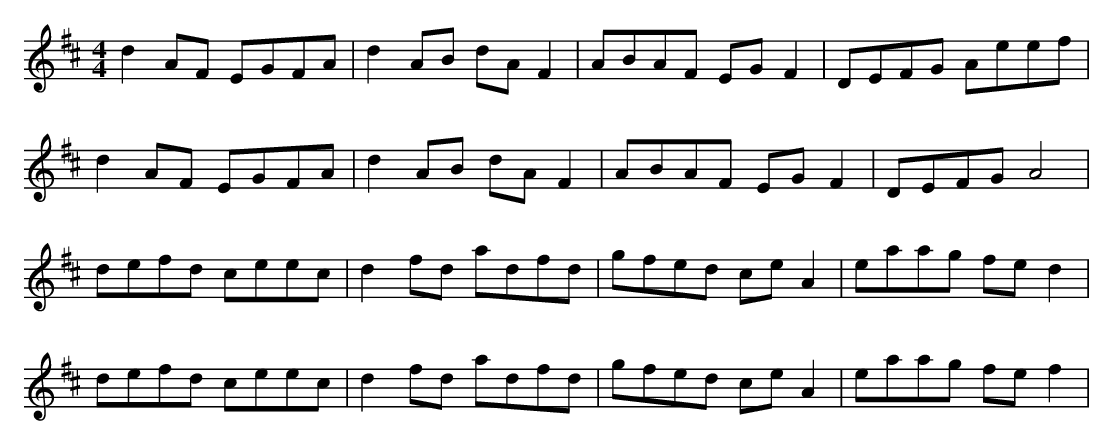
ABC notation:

X:1
M:4/4
K:D
d2 AF EGFA|d2 AB dA F2|ABAF EG F2|DEFG Aeef|
d2 AF EGFA|d2 AB dA F2|ABAF EG F2|DEFG A4|
defd ceec|d2 fd adfd|gfed ce A2|eaag fe d2|
defd ceec|d2 fd adfd|gfed ce A2|eaag fe f2|
